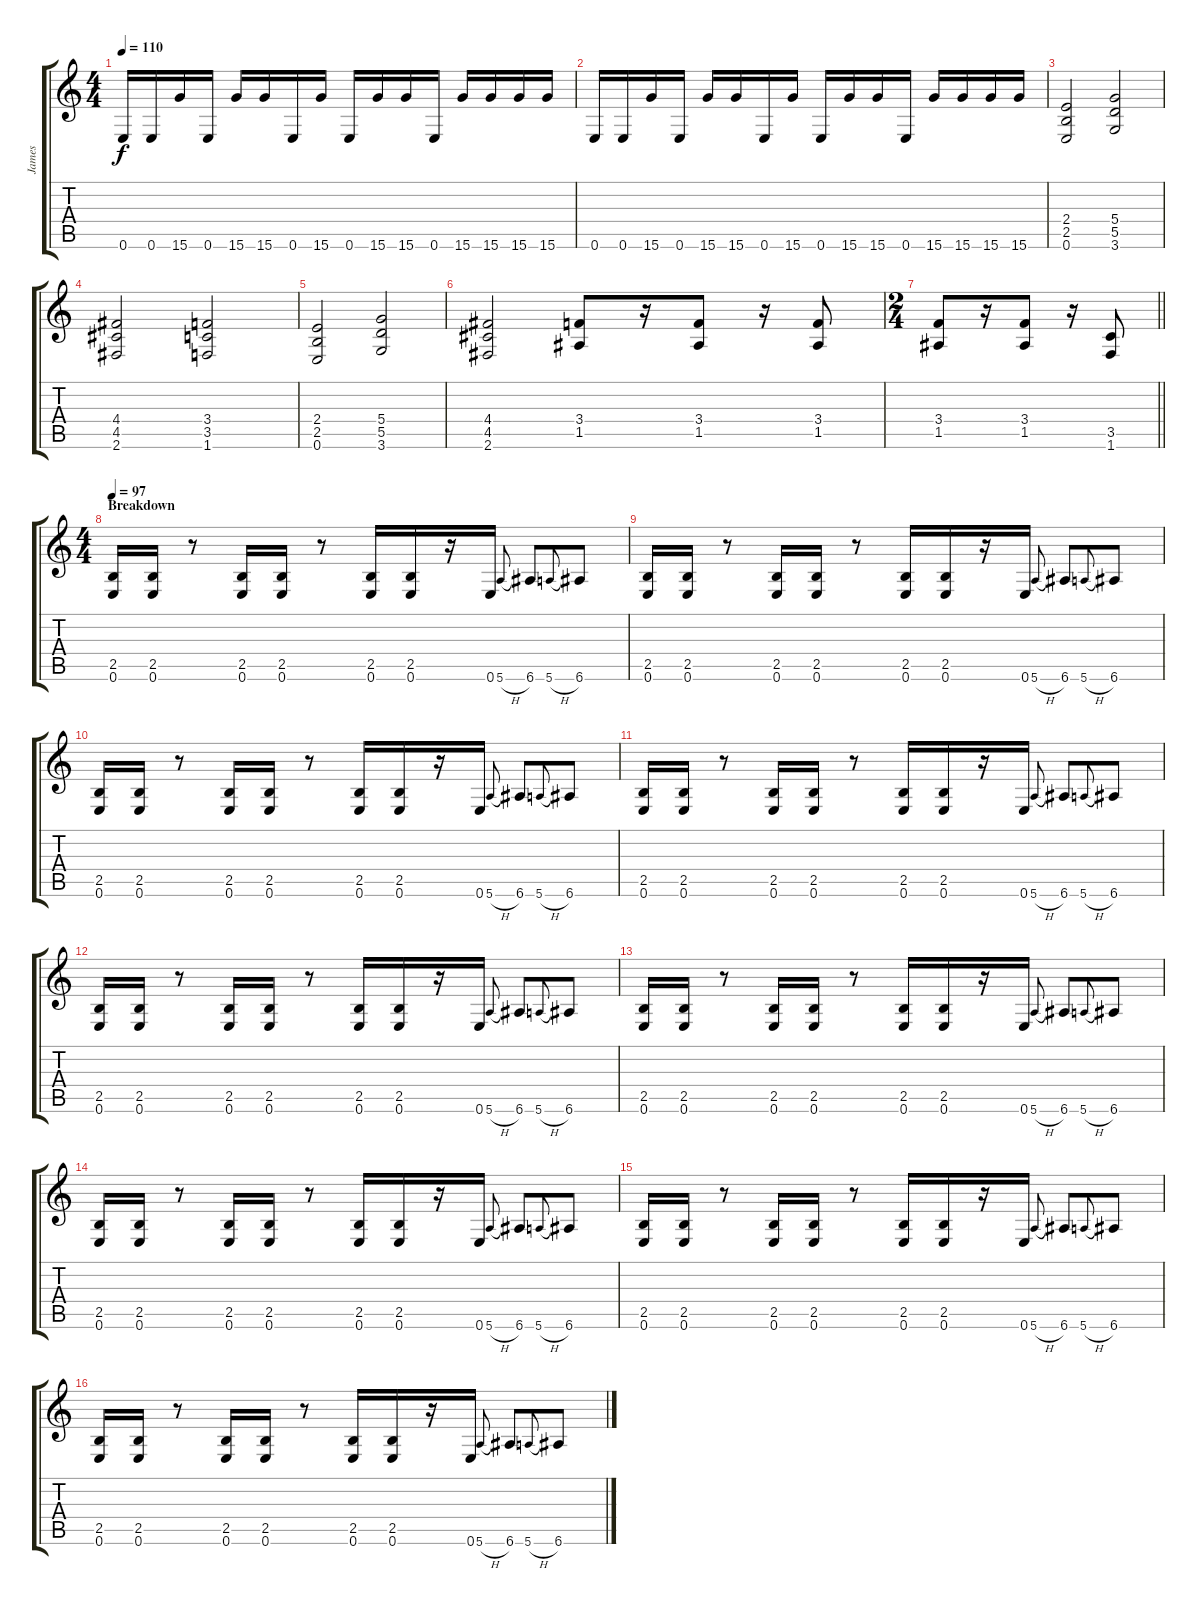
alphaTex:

\track ("James" "James") {instrument distortionguitar}
\staff {score tabs}
\tuning (E4 B3 G3 D3 A2 E2) {hide}
\ts (4 4)
\tempo 110
\clef g2
\ks c
0.6.16{dy f} 0.6.16 15.6.16 0.6.16 15.6.16 15.6.16 0.6.16 15.6.16 0.6.16 15.6.16 15.6.16 0.6.16 15.6.16 15.6.16 15.6.16 15.6.16 |
0.6.16 0.6.16 15.6.16 0.6.16 15.6.16 15.6.16 0.6.16 15.6.16 0.6.16 15.6.16 15.6.16 0.6.16 15.6.16 15.6.16 15.6.16 15.6.16 |
(2.4 2.5 0.6).2 (5.4 5.5 3.6).2 |
(4.4 4.5 2.6).2 (3.4 3.5 1.6).2 |
(2.4 2.5 0.6).2 (5.4 5.5 3.6).2 |
(4.4 4.5 2.6).2 (3.4 1.5).8 r.16 (3.4 1.5).8 r.16 (3.4 1.5).8 |
\ts (2 4)
\barLineRight lightlight
(3.4 1.5).8 r.16 (3.4 1.5).8 r.16 (3.5 1.6).8 |
\ts (4 4)
\section ("" "Breakdown")
\tempo 97
(2.5 0.6).16 (2.5 0.6).16 r.8 (2.5 0.6).16 (2.5 0.6).16 r.8 (2.5 0.6).16 (2.5 0.6).16 r.16 0.6.16 5.6{h}.8{gr onbeat} 6.6.8 5.6{h}.8{gr onbeat} 6.6.8 |
(2.5 0.6).16 (2.5 0.6).16 r.8 (2.5 0.6).16 (2.5 0.6).16 r.8 (2.5 0.6).16 (2.5 0.6).16 r.16 0.6.16 5.6{h}.8{gr onbeat} 6.6.8 5.6{h}.8{gr onbeat} 6.6.8 |
(2.5 0.6).16 (2.5 0.6).16 r.8 (2.5 0.6).16 (2.5 0.6).16 r.8 (2.5 0.6).16 (2.5 0.6).16 r.16 0.6.16 5.6{h}.8{gr onbeat} 6.6.8 5.6{h}.8{gr onbeat} 6.6.8 |
(2.5 0.6).16 (2.5 0.6).16 r.8 (2.5 0.6).16 (2.5 0.6).16 r.8 (2.5 0.6).16 (2.5 0.6).16 r.16 0.6.16 5.6{h}.8{gr onbeat} 6.6.8 5.6{h}.8{gr onbeat} 6.6.8 |
(2.5 0.6).16 (2.5 0.6).16 r.8 (2.5 0.6).16 (2.5 0.6).16 r.8 (2.5 0.6).16 (2.5 0.6).16 r.16 0.6.16 5.6{h}.8{gr onbeat} 6.6.8 5.6{h}.8{gr onbeat} 6.6.8 |
(2.5 0.6).16 (2.5 0.6).16 r.8 (2.5 0.6).16 (2.5 0.6).16 r.8 (2.5 0.6).16 (2.5 0.6).16 r.16 0.6.16 5.6{h}.8{gr onbeat} 6.6.8 5.6{h}.8{gr onbeat} 6.6.8 |
(2.5 0.6).16 (2.5 0.6).16 r.8 (2.5 0.6).16 (2.5 0.6).16 r.8 (2.5 0.6).16 (2.5 0.6).16 r.16 0.6.16 5.6{h}.8{gr onbeat} 6.6.8 5.6{h}.8{gr onbeat} 6.6.8 |
(2.5 0.6).16 (2.5 0.6).16 r.8 (2.5 0.6).16 (2.5 0.6).16 r.8 (2.5 0.6).16 (2.5 0.6).16 r.16 0.6.16 5.6{h}.8{gr onbeat} 6.6.8 5.6{h}.8{gr onbeat} 6.6.8 |
(2.5 0.6).16 (2.5 0.6).16 r.8 (2.5 0.6).16 (2.5 0.6).16 r.8 (2.5 0.6).16 (2.5 0.6).16 r.16 0.6.16 5.6{h}.8{gr onbeat} 6.6.8 5.6{h}.8{gr onbeat} 6.6.8
